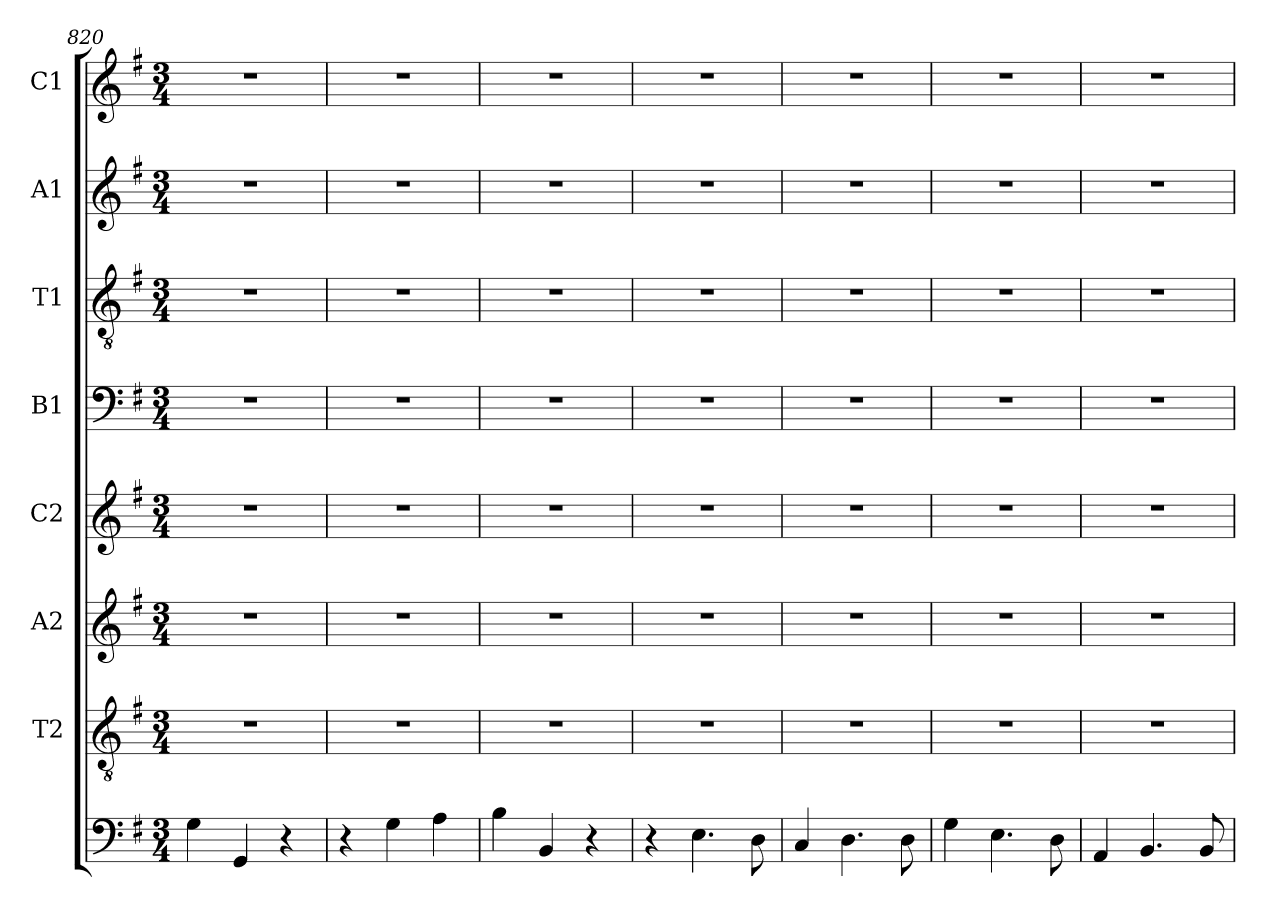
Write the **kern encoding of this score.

**kern	**kern	**kern	**kern	**kern	**kern	**kern	**kern
*part8	*part7	*part6	*part5	*part4	*part3	*part2	*part1
*staff8	*staff7	*staff6	*staff5	*staff4	*staff3	*staff2	*staff1
*	*I"T2	*I"A2	*I"C2	*I"B1	*I"T1	*I"A1	*I"C1
*	*I'T2	*I'A2	*I'C2	*I'B1	*I'T1	*I'A1	*I'C1
*clefF4	*clefGv2	*clefG2	*clefG2	*clefF4	*clefGv2	*clefG2	*clefG2
*k[f#]	*k[f#]	*k[f#]	*k[f#]	*k[f#]	*k[f#]	*k[f#]	*k[f#]
*G:	*G:	*G:	*G:	*G:	*G:	*G:	*G:
*M3/4	*M3/4	*M3/4	*M3/4	*M3/4	*M3/4	*M3/4	*M3/4
=820	=820	=820	=820	=820	=820	=820	=820
4G\	2.r	2.r	2.r	2.r	2.r	2.r	2.r
4GG/	.	.	.	.	.	.	.
4r	.	.	.	.	.	.	.
=821	=821	=821	=821	=821	=821	=821	=821
4r	2.r	2.r	2.r	2.r	2.r	2.r	2.r
4G\	.	.	.	.	.	.	.
4A\	.	.	.	.	.	.	.
=822	=822	=822	=822	=822	=822	=822	=822
4B\	2.r	2.r	2.r	2.r	2.r	2.r	2.r
4BB/	.	.	.	.	.	.	.
4r	.	.	.	.	.	.	.
=823	=823	=823	=823	=823	=823	=823	=823
4r	2.r	2.r	2.r	2.r	2.r	2.r	2.r
4.E\	.	.	.	.	.	.	.
8D\	.	.	.	.	.	.	.
!!LO:LB:g=z
=824	=824	=824	=824	=824	=824	=824	=824
4C/	2.r	2.r	2.r	2.r	2.r	2.r	2.r
4.D\	.	.	.	.	.	.	.
8D\	.	.	.	.	.	.	.
=825	=825	=825	=825	=825	=825	=825	=825
4G\	2.r	2.r	2.r	2.r	2.r	2.r	2.r
4.E\	.	.	.	.	.	.	.
8D\	.	.	.	.	.	.	.
=826	=826	=826	=826	=826	=826	=826	=826
4AA/	2.r	2.r	2.r	2.r	2.r	2.r	2.r
4.BB/	.	.	.	.	.	.	.
8BB/	.	.	.	.	.	.	.
=	=	=	=	=	=	=	=
*-	*-	*-	*-	*-	*-	*-	*-
